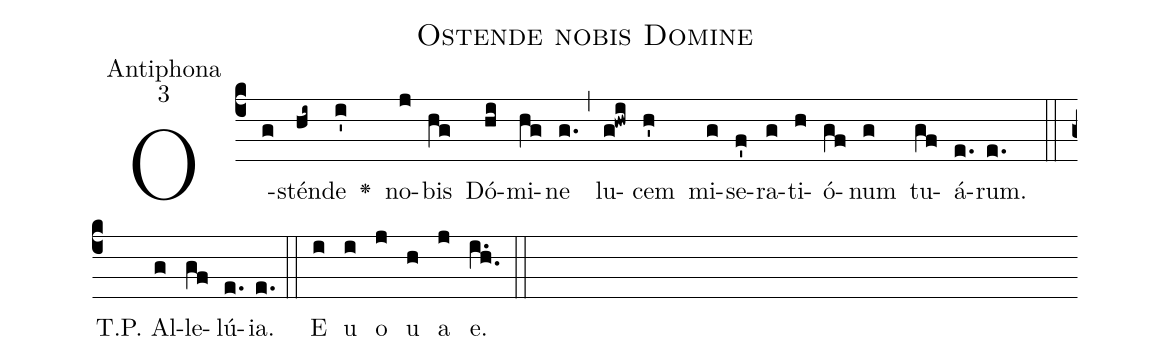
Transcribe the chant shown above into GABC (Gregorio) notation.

name:Ostende nobis Domine;
office-part:Antiphona;
mode:3;
%%
(c4)O(g)stén(hi~)de(i') <v>\greheightstar</v>() no(j)bis(hg) Dó(hi)mi(hg)ne(g.) (,) lu(g!hwi)cem(h') mi(g)se(f')ra(g)ti(h)ó(gf)num(g) tu(gf)á(e.)rum.(e.) (::) T.P. Al(g)le(gf)lú(e.)ia.(e.) (::)
E(i) u(i) o(j) u(h) a(j) e.(i.h.) (::)
